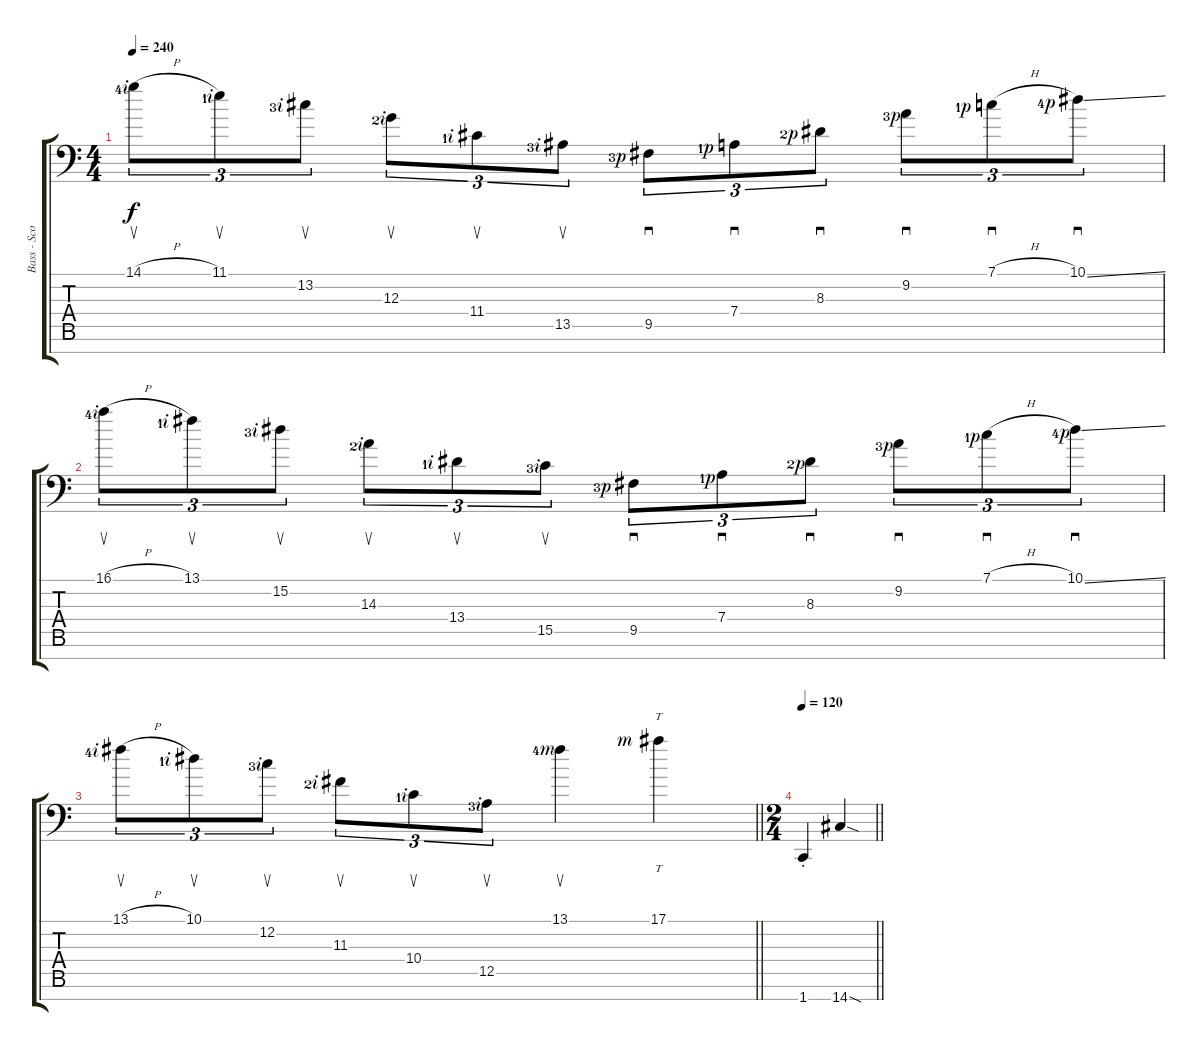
\track ("Bass - Scott Plummer" "Bass - Sco") {instrument electricbassfinger}
\staff {score tabs}
\tuning (F3 C3 G2 D2 A1 E1 B0) {hide}
\ts (4 4)
\tempo 240
\clef f4
\ks c
14.1{h lf 5 rf 2}.8{su tu (3 2) dy f} 11.1{lf 2 rf 2}.8{su tu (3 2)} 13.2{lf 4 rf 2}.8{su tu (3 2)} 12.3{lf 3 rf 2}.8{su tu (3 2)} 11.4{lf 2 rf 2}.8{su tu (3 2)} 13.5{lf 4 rf 2}.8{su tu (3 2)} 9.5{lf 4 rf 1}.8{sd tu (3 2)} 7.4{lf 2 rf 1}.8{sd tu (3 2)} 8.3{lf 3 rf 1}.8{sd tu (3 2)} 9.2{lf 4 rf 1}.8{sd tu (3 2)} 7.1{h lf 2 rf 1}.8{sd tu (3 2)} 10.1{ss lf 5 rf 1}.8{sd tu (3 2)} |
16.1{h lf 5 rf 2}.8{su tu (3 2)} 13.1{lf 2 rf 2}.8{su tu (3 2)} 15.2{lf 4 rf 2}.8{su tu (3 2)} 14.3{lf 3 rf 2}.8{su tu (3 2)} 13.4{lf 2 rf 2}.8{su tu (3 2)} 15.5{lf 4 rf 2}.8{su tu (3 2)} 9.5{lf 4 rf 1}.8{sd tu (3 2)} 7.4{lf 2 rf 1}.8{sd tu (3 2)} 8.3{lf 3 rf 1}.8{sd tu (3 2)} 9.2{lf 4 rf 1}.8{sd tu (3 2)} 7.1{h lf 2 rf 1}.8{sd tu (3 2)} 10.1{ss lf 5 rf 1}.8{sd tu (3 2)} |
\barLineRight lightlight
13.1{h lf 5 rf 2}.8{su tu (3 2)} 10.1{lf 2 rf 2}.8{su tu (3 2)} 12.2{lf 4 rf 2}.8{su tu (3 2)} 11.3{lf 3 rf 2}.8{su tu (3 2)} 10.4{lf 2 rf 2}.8{su tu (3 2)} 12.5{lf 4 rf 2}.8{su tu (3 2)} 13.1{lf 5 rf 3}.4{su} 17.1{rf 3}.4{tt} |
\ts (2 4)
\tempo 120
\barLineRight lightlight
1.7{st}.4{instrument slapbass1} 14.7{sod}.4
